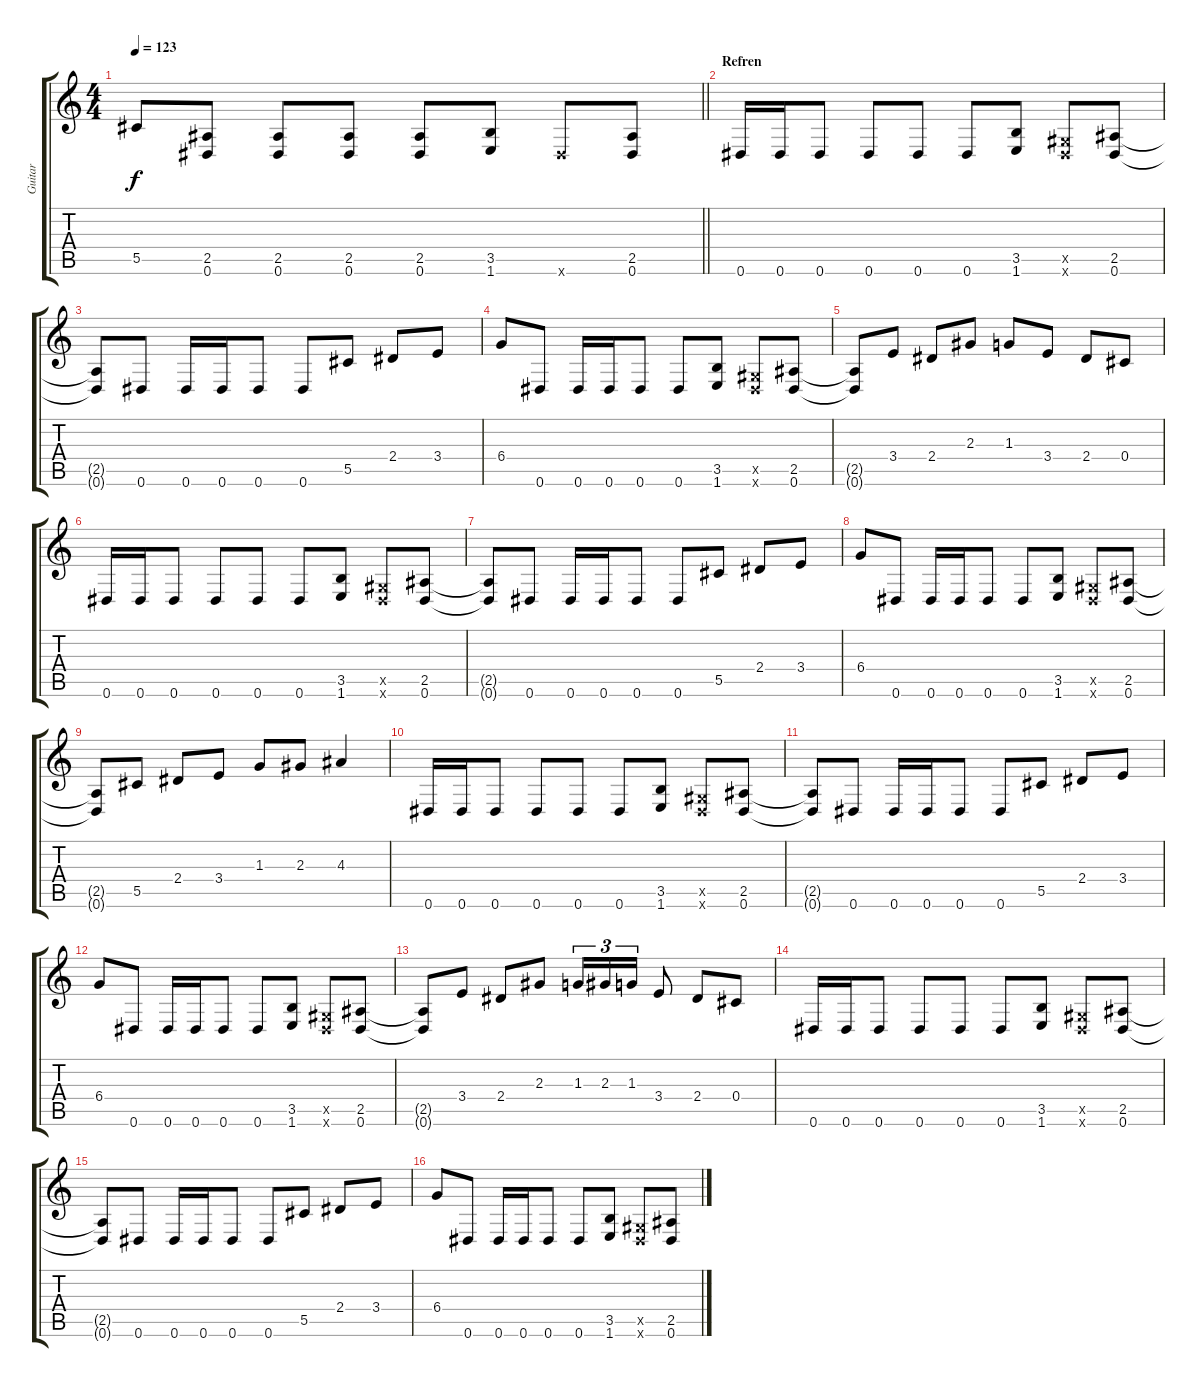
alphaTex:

\track ("Guitar" "Guitar") {instrument distortionguitar}
\staff {score tabs}
\tuning (Eb4 Bb3 Gb3 Db3 Ab2 Eb2) {hide}
\ts (4 4)
\tempo 123
\clef g2
\barLineRight lightlight
\ks c
5.5{t}.8{dy f} (2.5 0.6).8 (2.5 0.6).8 (2.5 0.6).8 (2.5 0.6).8 (3.5 1.6).8 0.6{x}.8 (2.5 0.6).8 |
\section ("" "Refren")
0.6.16 0.6.16 0.6.8 0.6.8 0.6.8 0.6.8 (3.5 1.6).8 (0.5{x} 0.6{x}).8 (2.5 0.6).8 |
(2.5{t} 0.6{t}).8 0.6.8 0.6.16 0.6.16 0.6.8 0.6.8 5.5.8 2.4.8 3.4.8 |
6.4.8 0.6.8 0.6.16 0.6.16 0.6.8 0.6.8 (3.5 1.6).8 (0.5{x} 0.6{x}).8 (2.5 0.6).8 |
(2.5{t} 0.6{t}).8 3.4.8 2.4.8 2.3.8 1.3.8 3.4.8 2.4.8 0.4.8 |
0.6.16 0.6.16 0.6.8 0.6.8 0.6.8 0.6.8 (3.5 1.6).8 (0.5{x} 0.6{x}).8 (2.5 0.6).8 |
(2.5{t} 0.6{t}).8 0.6.8 0.6.16 0.6.16 0.6.8 0.6.8 5.5.8 2.4.8 3.4.8 |
6.4.8 0.6.8 0.6.16 0.6.16 0.6.8 0.6.8 (3.5 1.6).8 (0.5{x} 0.6{x}).8 (2.5 0.6).8 |
(2.5{t} 0.6{t}).8 5.5.8 2.4.8 3.4.8 1.3.8 2.3.8 4.3.4 |
0.6.16 0.6.16 0.6.8 0.6.8 0.6.8 0.6.8 (3.5 1.6).8 (0.5{x} 0.6{x}).8 (2.5 0.6).8 |
(2.5{t} 0.6{t}).8 0.6.8 0.6.16 0.6.16 0.6.8 0.6.8 5.5.8 2.4.8 3.4.8 |
6.4.8 0.6.8 0.6.16 0.6.16 0.6.8 0.6.8 (3.5 1.6).8 (0.5{x} 0.6{x}).8 (2.5 0.6).8 |
(2.5{t} 0.6{t}).8 3.4.8 2.4.8 2.3.8 1.3.16{tu (3 2)} 2.3.16{tu (3 2)} 1.3.16{tu (3 2)} 3.4.8 2.4.8 0.4.8 |
0.6.16 0.6.16 0.6.8 0.6.8 0.6.8 0.6.8 (3.5 1.6).8 (0.5{x} 0.6{x}).8 (2.5 0.6).8 |
(2.5{t} 0.6{t}).8 0.6.8 0.6.16 0.6.16 0.6.8 0.6.8 5.5.8 2.4.8 3.4.8 |
6.4.8 0.6.8 0.6.16 0.6.16 0.6.8 0.6.8 (3.5 1.6).8 (0.5{x} 0.6{x}).8 (2.5 0.6).8
